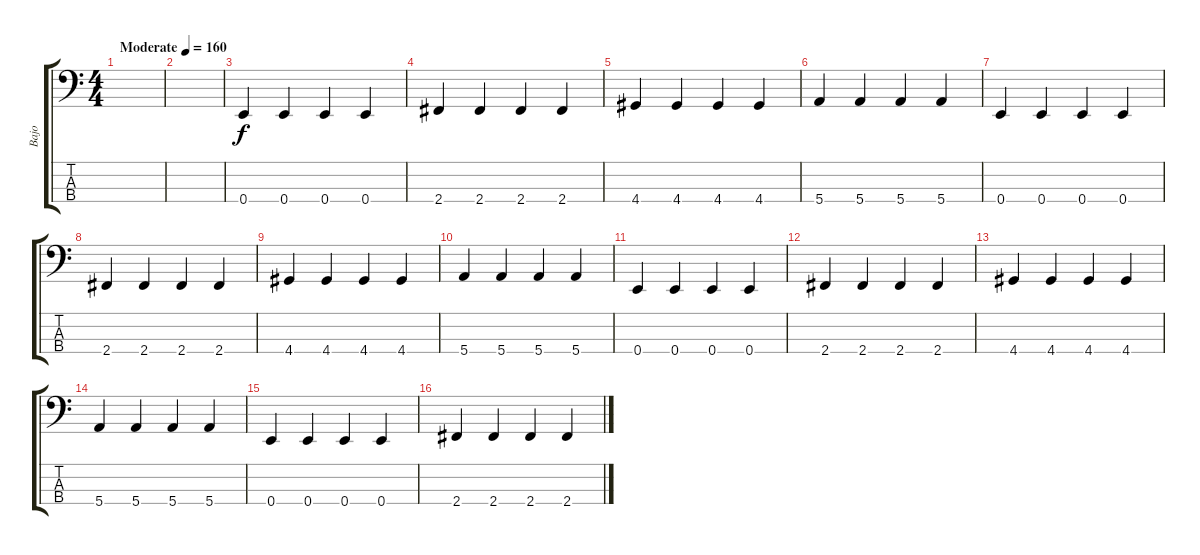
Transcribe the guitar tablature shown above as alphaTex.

\track ("Bajo" "Bajo") {instrument electricbassfinger}
\staff {score tabs}
\tuning (G2 D2 A1 E1) {hide}
\ts (4 4)
\tempo (160 "Moderate")
\clef f4
\ks c
|
|
0.4.4 0.4.4 0.4.4 0.4.4 |
2.4.4 2.4.4 2.4.4 2.4.4 |
4.4.4 4.4.4 4.4.4 4.4.4 |
5.4.4 5.4.4 5.4.4 5.4.4 |
0.4.4 0.4.4 0.4.4 0.4.4 |
2.4.4 2.4.4 2.4.4 2.4.4 |
4.4.4 4.4.4 4.4.4 4.4.4 |
5.4.4 5.4.4 5.4.4 5.4.4 |
0.4.4 0.4.4 0.4.4 0.4.4 |
2.4.4 2.4.4 2.4.4 2.4.4 |
4.4.4 4.4.4 4.4.4 4.4.4 |
5.4.4 5.4.4 5.4.4 5.4.4 |
0.4.4 0.4.4 0.4.4 0.4.4 |
2.4.4 2.4.4 2.4.4 2.4.4
